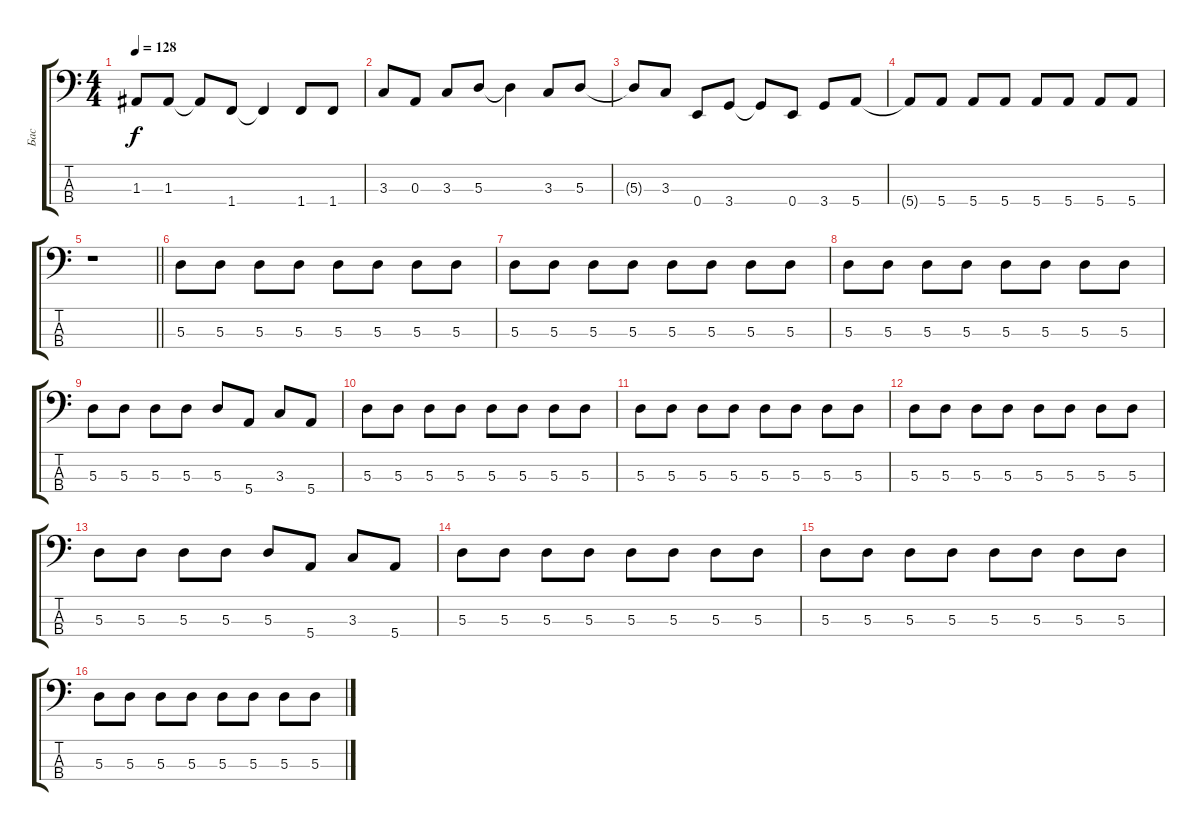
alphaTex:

\track ("Бас" "Бас") {instrument electricbassfinger}
\staff {score tabs}
\tuning (G2 D2 A1 E1) {hide}
\ts (4 4)
\tempo 128
\clef f4
\ks c
1.3.8{dy f} 1.3.8 1.3{t}.8 1.4.8 1.4{t}.4 1.4.8 1.4.8 |
3.3.8 0.3.8 3.3.8 5.3.8 5.3{t}.4 3.3.8 5.3.8 |
5.3{t}.8 3.3.8 0.4.8 3.4.8 3.4{t}.8 0.4.8 3.4.8 5.4.8 |
5.4{t}.8 5.4.8 5.4.8 5.4.8 5.4.8 5.4.8 5.4.8 5.4.8 |
\barLineRight lightlight
r.1 |
5.3.8 5.3.8 5.3.8 5.3.8 5.3.8 5.3.8 5.3.8 5.3.8 |
5.3.8 5.3.8 5.3.8 5.3.8 5.3.8 5.3.8 5.3.8 5.3.8 |
5.3.8 5.3.8 5.3.8 5.3.8 5.3.8 5.3.8 5.3.8 5.3.8 |
5.3.8 5.3.8 5.3.8 5.3.8 5.3.8 5.4.8 3.3.8 5.4.8 |
5.3.8 5.3.8 5.3.8 5.3.8 5.3.8 5.3.8 5.3.8 5.3.8 |
5.3.8 5.3.8 5.3.8 5.3.8 5.3.8 5.3.8 5.3.8 5.3.8 |
5.3.8 5.3.8 5.3.8 5.3.8 5.3.8 5.3.8 5.3.8 5.3.8 |
5.3.8 5.3.8 5.3.8 5.3.8 5.3.8 5.4.8 3.3.8 5.4.8 |
5.3.8 5.3.8 5.3.8 5.3.8 5.3.8 5.3.8 5.3.8 5.3.8 |
5.3.8 5.3.8 5.3.8 5.3.8 5.3.8 5.3.8 5.3.8 5.3.8 |
5.3.8 5.3.8 5.3.8 5.3.8 5.3.8 5.3.8 5.3.8 5.3.8
